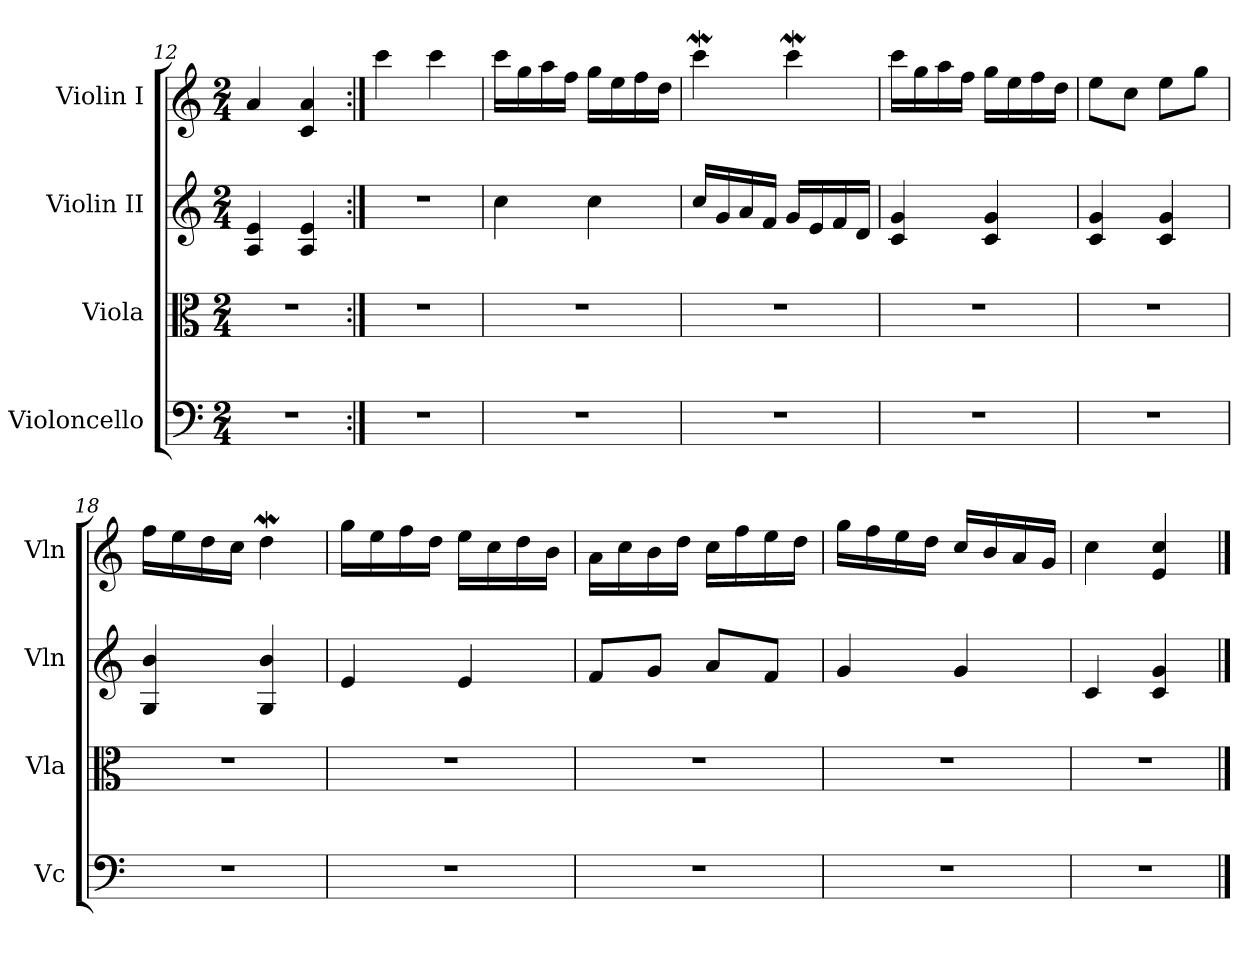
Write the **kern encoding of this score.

**kern	**kern	**kern	**kern
*part4	*part3	*part2	*part1
*staff4	*staff3	*staff2	*staff1
*I"Violoncello	*I"Viola	*I"Violin II	*I"Violin I
*I'Vc	*I'Vla	*I'Vln	*I'Vln
*clefF4	*clefC3	*clefG2	*clefG2
*k[]	*k[]	*k[]	*k[]
*M2/4	*M2/4	*M2/4	*M2/4
=12	=12	=12	=12
2r	2r	4A/ 4e/	4a/
.	.	4A/ 4e/	4c/ 4a/
=13:|!	=13:|!	=13:|!	=13:|!
2r	2r	2r	4ccc\
.	.	.	4ccc\
!!LO:LB:g=z
=14	=14	=14	=14
2r	2r	4cc\	16ccc\LL
.	.	.	16gg\
.	.	.	16aa\
.	.	.	16ff\JJ
.	.	4cc\	16gg\LL
.	.	.	16ee\
.	.	.	16ff\
.	.	.	16dd\JJ
=15	=15	=15	=15
2r	2r	16cc/LL	4cccw\
.	.	16g/	.
.	.	16a/	.
.	.	16f/JJ	.
.	.	16g/LL	4cccw\
.	.	16e/	.
.	.	16f/	.
.	.	16d/JJ	.
=16	=16	=16	=16
2r	2r	4c/ 4g/	16ccc\LL
.	.	.	16gg\
.	.	.	16aa\
.	.	.	16ff\JJ
.	.	4c/ 4g/	16gg\LL
.	.	.	16ee\
.	.	.	16ff\
.	.	.	16dd\JJ
=17	=17	=17	=17
2r	2r	4c/ 4g/	8ee\L
.	.	.	8cc\J
.	.	4c/ 4g/	8ee\L
.	.	.	8gg\J
=18	=18	=18	=18
2r	2r	4G/ 4b/	16ff\LL
.	.	.	16ee\
.	.	.	16dd\
.	.	.	16cc\JJ
.	.	4G/ 4b/	4ddW\
=19	=19	=19	=19
2r	2r	4e/	16gg\LL
.	.	.	16ee\
.	.	.	16ff\
.	.	.	16dd\JJ
.	.	4e/	16ee\LL
.	.	.	16cc\
.	.	.	16dd\
.	.	.	16b\JJ
=20	=20	=20	=20
2r	2r	8f/L	16a\LL
.	.	.	16cc\
.	.	8g/J	16b\
.	.	.	16dd\JJ
.	.	8a/L	16cc\LL
.	.	.	16ff\
.	.	8f/J	16ee\
.	.	.	16dd\JJ
!!LO:PB:g=z
=21	=21	=21	=21
2r	2r	4g/	16gg\LL
.	.	.	16ff\
.	.	.	16ee\
.	.	.	16dd\JJ
.	.	4g/	16cc/LL
.	.	.	16b/
.	.	.	16a/
.	.	.	16g/JJ
=22	=22	=22	=22
2r	2r	4c/	4cc\
.	.	4c/ 4g/	4e/ 4cc/
==	==	==	==
*-	*-	*-	*-
